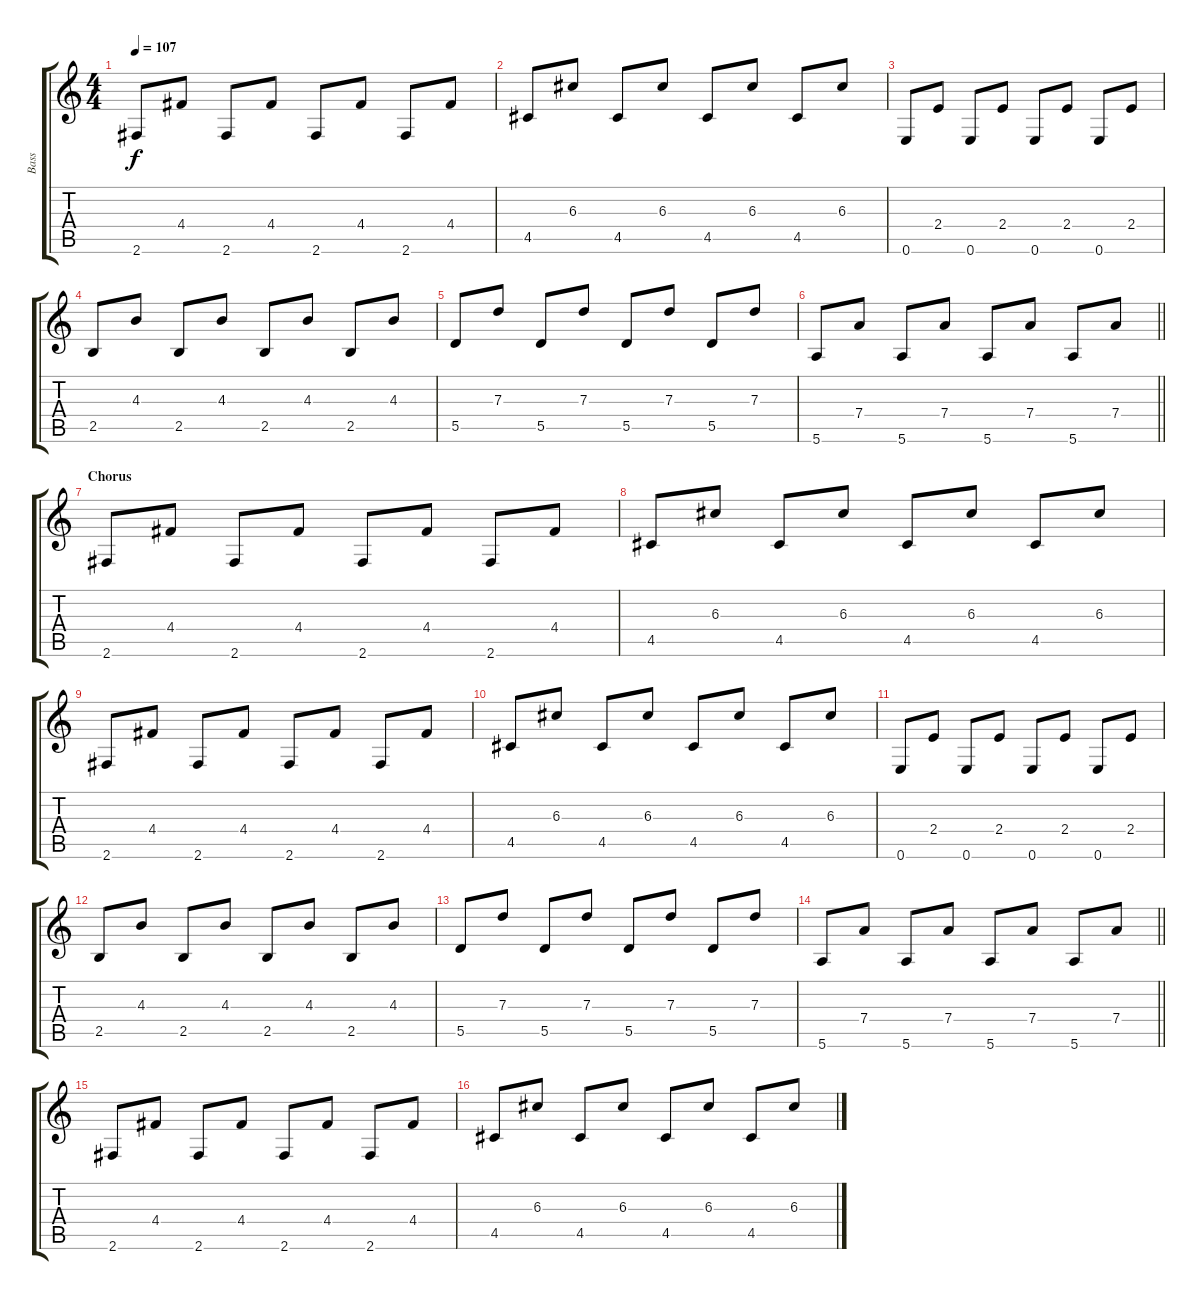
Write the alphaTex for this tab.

\track ("Bass" "Bass") {instrument electricbassfinger}
\staff {score tabs}
\tuning (E4 B3 G3 D3 A2 E2) {hide}
\ts (4 4)
\tempo 107
\clef g2
\ks c
2.6.8{dy f} 4.4.8 2.6.8 4.4.8 2.6.8 4.4.8 2.6.8 4.4.8 |
4.5.8 6.3.8 4.5.8 6.3.8 4.5.8 6.3.8 4.5.8 6.3.8 |
0.6.8 2.4.8 0.6.8 2.4.8 0.6.8 2.4.8 0.6.8 2.4.8 |
2.5.8 4.3.8 2.5.8 4.3.8 2.5.8 4.3.8 2.5.8 4.3.8 |
5.5.8 7.3.8 5.5.8 7.3.8 5.5.8 7.3.8 5.5.8 7.3.8 |
\barLineRight lightlight
5.6.8 7.4.8 5.6.8 7.4.8 5.6.8 7.4.8 5.6.8 7.4.8 |
\section ("" "Chorus")
2.6.8{volume 4} 4.4.8 2.6.8 4.4.8 2.6.8 4.4.8 2.6.8 4.4.8 |
4.5.8 6.3.8 4.5.8 6.3.8 4.5.8 6.3.8 4.5.8 6.3.8 |
2.6.8 4.4.8 2.6.8 4.4.8 2.6.8 4.4.8 2.6.8 4.4.8 |
4.5.8 6.3.8 4.5.8 6.3.8 4.5.8 6.3.8 4.5.8 6.3.8 |
0.6.8 2.4.8 0.6.8 2.4.8 0.6.8 2.4.8 0.6.8 2.4.8 |
2.5.8 4.3.8 2.5.8 4.3.8 2.5.8 4.3.8 2.5.8 4.3.8 |
5.5.8 7.3.8 5.5.8 7.3.8 5.5.8 7.3.8 5.5.8 7.3.8 |
\barLineRight lightlight
5.6.8 7.4.8 5.6.8 7.4.8 5.6.8 7.4.8 5.6.8 7.4.8 |
2.6.8{volume 4} 4.4.8 2.6.8 4.4.8 2.6.8 4.4.8 2.6.8 4.4.8 |
4.5.8 6.3.8 4.5.8 6.3.8 4.5.8 6.3.8 4.5.8 6.3.8
